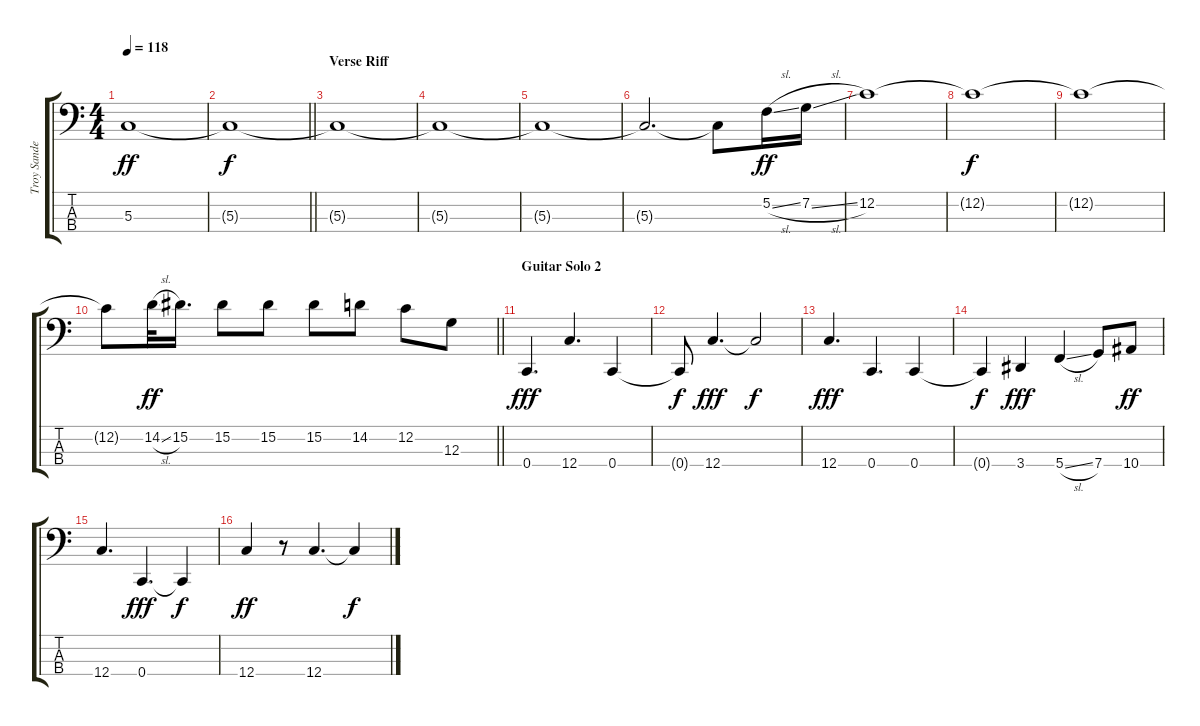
\track ("Troy Sanders - Bass" "Troy Sande") {instrument electricbassfinger}
\staff {score tabs}
\tuning (F2 C2 G1 C1) {hide}
\ts (4 4)
\tempo 118
\clef f4
\ks c
5.3.1{dy ff} |
\barLineRight lightlight
5.3{t}.1{dy f} |
\section ("" "Verse Riff")
5.3{t}.1 |
5.3{t}.1 |
5.3{t}.1 |
5.3{t}.2{d} 5.3{t}.8 5.2{sl}.16{dy ff} 7.2{sl}.16 |
12.2.1 |
12.2{t}.1{dy f} |
12.2{t}.1 |
\barLineRight lightlight
12.2{t}.8 14.2{sl}.32{dy ff} 15.2.16{d} 15.2.8 15.2.8 15.2.8 14.2.8 12.2.8 12.3.8 |
\section ("" "Guitar Solo 2")
0.4.4{d dy fff} 12.4.4{d} 0.4.4 |
0.4{t}.8{dy f} 12.4.4{d dy fff} 12.4{t}.2{dy f} |
12.4.4{d dy fff} 0.4.4{d} 0.4.4 |
0.4{t}.4{dy f} 3.4.4{dy fff} 5.4{sl}.4 7.4.8 10.4.8{dy ff} |
12.4.4{d} 0.4.4{d dy fff} 0.4{t}.4{dy f} |
12.4.4{dy ff} r.8 12.4.4{d} 12.4{t}.4{dy f}
